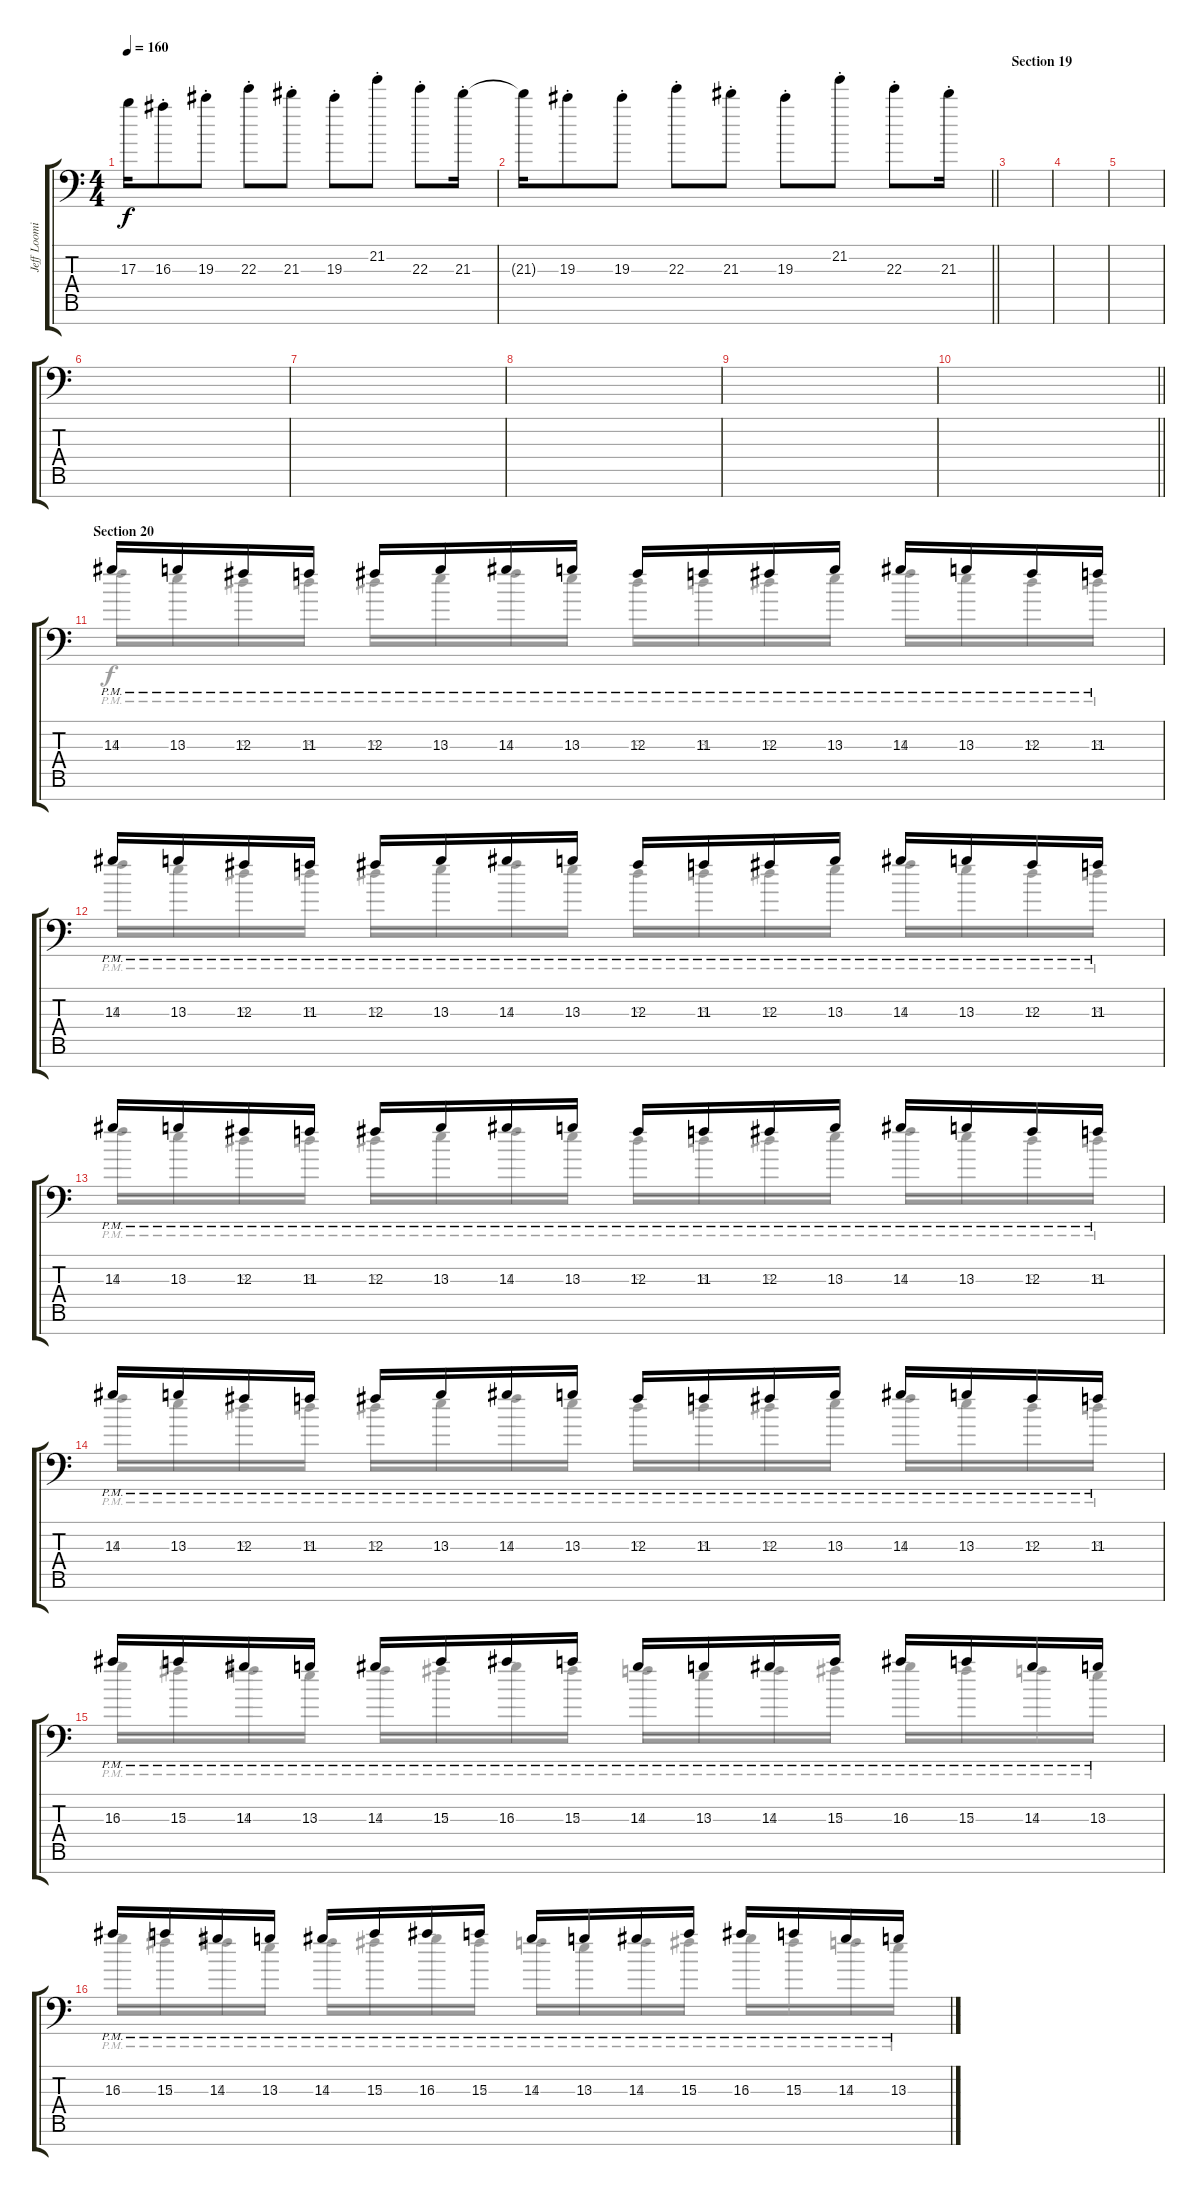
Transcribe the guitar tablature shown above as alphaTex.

\track ("Jeff Loomis - lead guitar 2" "Jeff Loomi") {instrument overdrivenguitar}
\staff {score tabs}
\tuning (Eb4 Bb3 Gb3 Db3 Ab2 Eb2 Bb1) {hide}
\voice
\ts (4 4)
\tempo 160
\clef f4
\ks c
17.3{t}.16{dy f} 16.3{st}.8 19.3{st}.8 22.3{st}.8 21.3{st}.8 19.3{st}.8 21.2{st}.8 22.3{st}.8 21.3{st}.16 |
\barLineRight lightlight
21.3{t}.16 19.3{st}.8 19.3{st}.8 22.3{st}.8 21.3{st}.8 19.3{st}.8 21.2{st}.8 22.3{st}.8 21.3{st}.16 |
\section ("" "Section 19")
|
|
|
|
|
|
|
\barLineRight lightlight
|
\section ("" "Section 20")
14.3{pm}.16 13.3{pm}.16 12.3{pm}.16 11.3{pm}.16 12.3{pm}.16 13.3{pm}.16 14.3{pm}.16 13.3{pm}.16 12.3{pm}.16 11.3{pm}.16 12.3{pm}.16 13.3{pm}.16 14.3{pm}.16 13.3{pm}.16 12.3{pm}.16 11.3{pm}.16 |
14.3{pm}.16 13.3{pm}.16 12.3{pm}.16 11.3{pm}.16 12.3{pm}.16 13.3{pm}.16 14.3{pm}.16 13.3{pm}.16 12.3{pm}.16 11.3{pm}.16 12.3{pm}.16 13.3{pm}.16 14.3{pm}.16 13.3{pm}.16 12.3{pm}.16 11.3{pm}.16 |
14.3{pm}.16 13.3{pm}.16 12.3{pm}.16 11.3{pm}.16 12.3{pm}.16 13.3{pm}.16 14.3{pm}.16 13.3{pm}.16 12.3{pm}.16 11.3{pm}.16 12.3{pm}.16 13.3{pm}.16 14.3{pm}.16 13.3{pm}.16 12.3{pm}.16 11.3{pm}.16 |
14.3{pm}.16 13.3{pm}.16 12.3{pm}.16 11.3{pm}.16 12.3{pm}.16 13.3{pm}.16 14.3{pm}.16 13.3{pm}.16 12.3{pm}.16 11.3{pm}.16 12.3{pm}.16 13.3{pm}.16 14.3{pm}.16 13.3{pm}.16 12.3{pm}.16 11.3{pm}.16 |
16.3{pm}.16 15.3{pm}.16 14.3{pm}.16 13.3{pm}.16 14.3{pm}.16 15.3{pm}.16 16.3{pm}.16 15.3{pm}.16 14.3{pm}.16 13.3{pm}.16 14.3{pm}.16 15.3{pm}.16 16.3{pm}.16 15.3{pm}.16 14.3{pm}.16 13.3{pm}.16 |
16.3{pm}.16 15.3{pm}.16 14.3{pm}.16 13.3{pm}.16 14.3{pm}.16 15.3{pm}.16 16.3{pm}.16 15.3{pm}.16 14.3{pm}.16 13.3{pm}.16 14.3{pm}.16 15.3{pm}.16 16.3{pm}.16 15.3{pm}.16 14.3{pm}.16 13.3{pm}.16
\voice
\clef f4
\ottava regular
\simile none
\ks c
|
\barLineRight lightlight
|
|
|
|
|
|
|
|
\barLineRight lightlight
|
11.3{pm}.16 10.3{pm}.16 9.3{pm}.16 8.3{pm}.16 9.3{pm}.16 10.3{pm}.16 11.3{pm}.16 10.3{pm}.16 9.3{pm}.16 8.3{pm}.16 9.3{pm}.16 10.3{pm}.16 11.3{pm}.16 10.3{pm}.16 9.3{pm}.16 8.3{pm}.16 |
11.3{pm}.16 10.3{pm}.16 9.3{pm}.16 8.3{pm}.16 9.3{pm}.16 10.3{pm}.16 11.3{pm}.16 10.3{pm}.16 9.3{pm}.16 8.3{pm}.16 9.3{pm}.16 10.3{pm}.16 11.3{pm}.16 10.3{pm}.16 9.3{pm}.16 8.3{pm}.16 |
11.3{pm}.16 10.3{pm}.16 9.3{pm}.16 8.3{pm}.16 9.3{pm}.16 10.3{pm}.16 11.3{pm}.16 10.3{pm}.16 9.3{pm}.16 8.3{pm}.16 9.3{pm}.16 10.3{pm}.16 11.3{pm}.16 10.3{pm}.16 9.3{pm}.16 8.3{pm}.16 |
11.3{pm}.16 10.3{pm}.16 9.3{pm}.16 8.3{pm}.16 9.3{pm}.16 10.3{pm}.16 11.3{pm}.16 10.3{pm}.16 9.3{pm}.16 8.3{pm}.16 9.3{pm}.16 10.3{pm}.16 11.3{pm}.16 10.3{pm}.16 9.3{pm}.16 8.3{pm}.16 |
13.3{pm}.16 12.3{pm}.16 11.3{pm}.16 10.3{pm}.16 11.3{pm}.16 12.3{pm}.16 13.3{pm}.16 12.3{pm}.16 11.3{pm}.16 10.3{pm}.16 11.3{pm}.16 12.3{pm}.16 13.3{pm}.16 12.3{pm}.16 11.3{pm}.16 10.3{pm}.16 |
13.3{pm}.16 12.3{pm}.16 11.3{pm}.16 10.3{pm}.16 11.3{pm}.16 12.3{pm}.16 13.3{pm}.16 12.3{pm}.16 11.3{pm}.16 10.3{pm}.16 11.3{pm}.16 12.3{pm}.16 13.3{pm}.16 12.3{pm}.16 11.3{pm}.16 10.3{pm}.16
